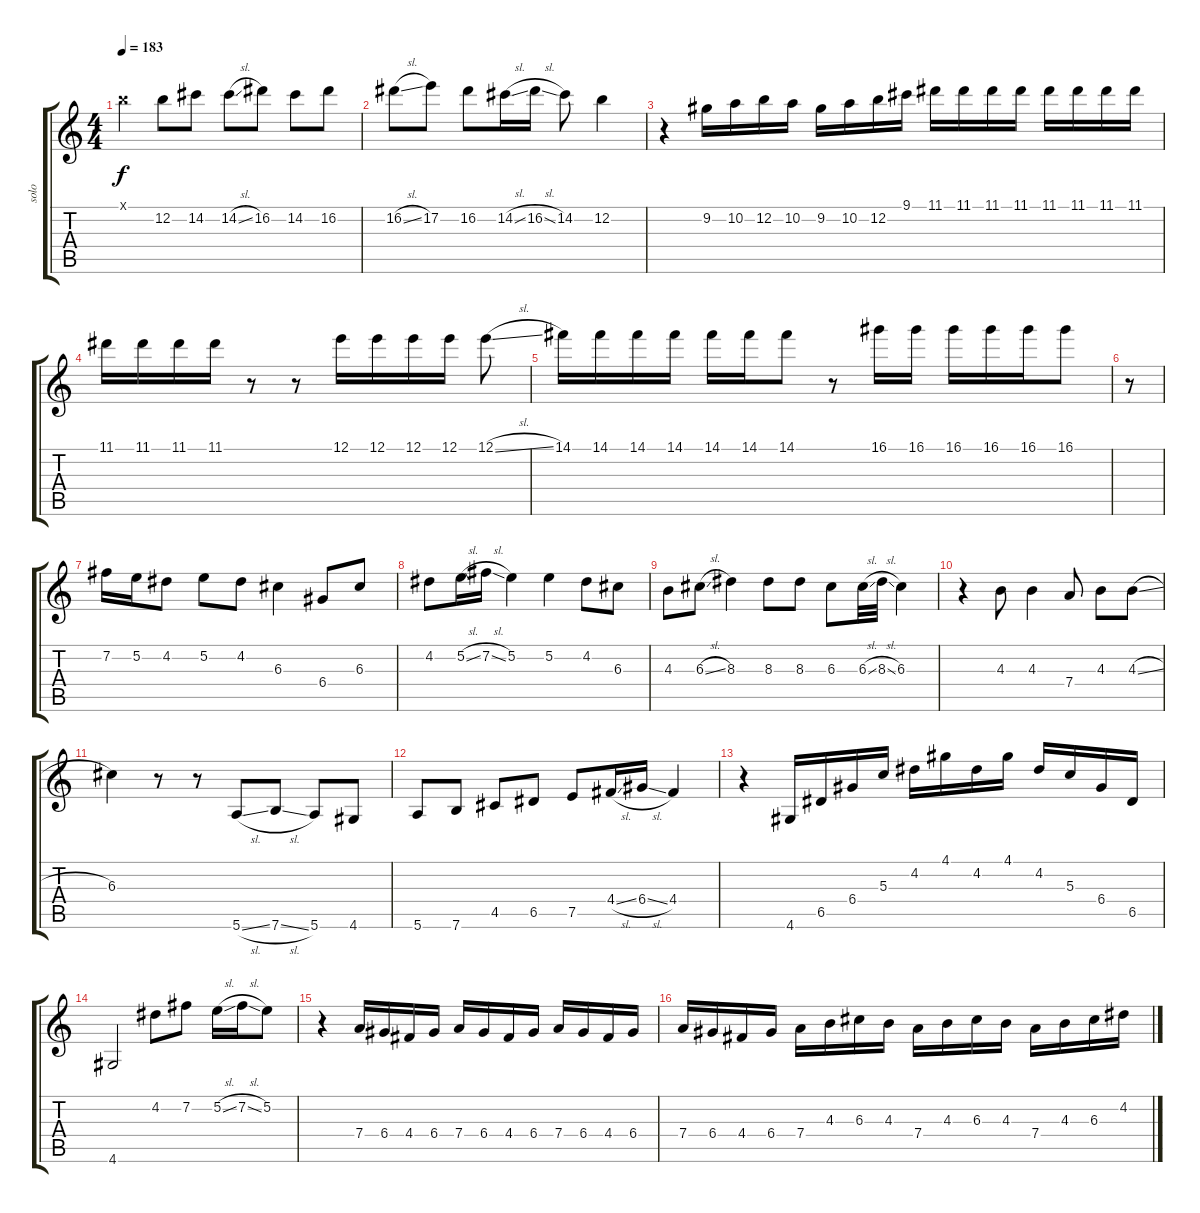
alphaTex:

\track ("solo" "solo") {instrument acousticguitarsteel}
\staff {score tabs}
\tuning (E4 B3 G3 D3 A2 E2) {hide}
\ts (4 4)
\tempo 183
\clef g2
\ks c
7.1{x}.4{dy f} 12.2.8 14.2.8 14.2{sl}.8 16.2.8 14.2.8 16.2.8 |
16.2{sl}.8 17.2.8 16.2.8 14.2{sl}.16 16.2{sl}.16 14.2.8 12.2.4 |
r.4 9.2.16 10.2.16 12.2.16 10.2.16 9.2.16 10.2.16 12.2.16 9.1.16 11.1.16 11.1.16 11.1.16 11.1.16 11.1.16 11.1.16 11.1.16 11.1.16 |
11.1.16 11.1.16 11.1.16 11.1.16 r.8 r.8 12.1.16 12.1.16 12.1.16 12.1.16 12.1{sl}.8 |
14.1.16 14.1.16 14.1.16 14.1.16 14.1.16 14.1.16 14.1.8 r.8 16.1.16 16.1.16 16.1.16 16.1.16 16.1.16 16.1.8 |
r.8 |
7.2.16 5.2.16 4.2.8 5.2.8 4.2.8 6.3.4 6.4.8 6.3.8 |
4.2.8 5.2{sl}.16 7.2{sl}.16 5.2.4 5.2.4 4.2.8 6.3.8 |
4.3.8 6.3{sl}.8 8.3.4 8.3.8 8.3.8 6.3.8 6.3{sl}.32 8.3{sl}.32 6.3.4 |
r.4 4.3.8 4.3.4 7.4.8 4.3.8 4.3{sl}.8 |
6.3.4 r.8 r.8 5.6{sl}.8 7.6{sl}.8 5.6.8 4.6.8 |
5.6.8 7.6.8 4.5.8 6.5.8 7.5.8 4.4{sl}.16 6.4{sl}.16 4.4.4 |
r.4 4.6.16 6.5.16 6.4.16 5.3.16 4.2.16 4.1.16 4.2.16 4.1.16 4.2.16 5.3.16 6.4.16 6.5.16 |
4.6.2 4.2.8 7.2.8 5.2{sl}.16 7.2{sl}.16 5.2.8 |
r.4 7.4.16 6.4.16 4.4.16 6.4.16 7.4.16 6.4.16 4.4.16 6.4.16 7.4.16 6.4.16 4.4.16 6.4.16 |
7.4.16 6.4.16 4.4.16 6.4.16 7.4.16 4.3.16 6.3.16 4.3.16 7.4.16 4.3.16 6.3.16 4.3.16 7.4.16 4.3.16 6.3.16 4.2.16
